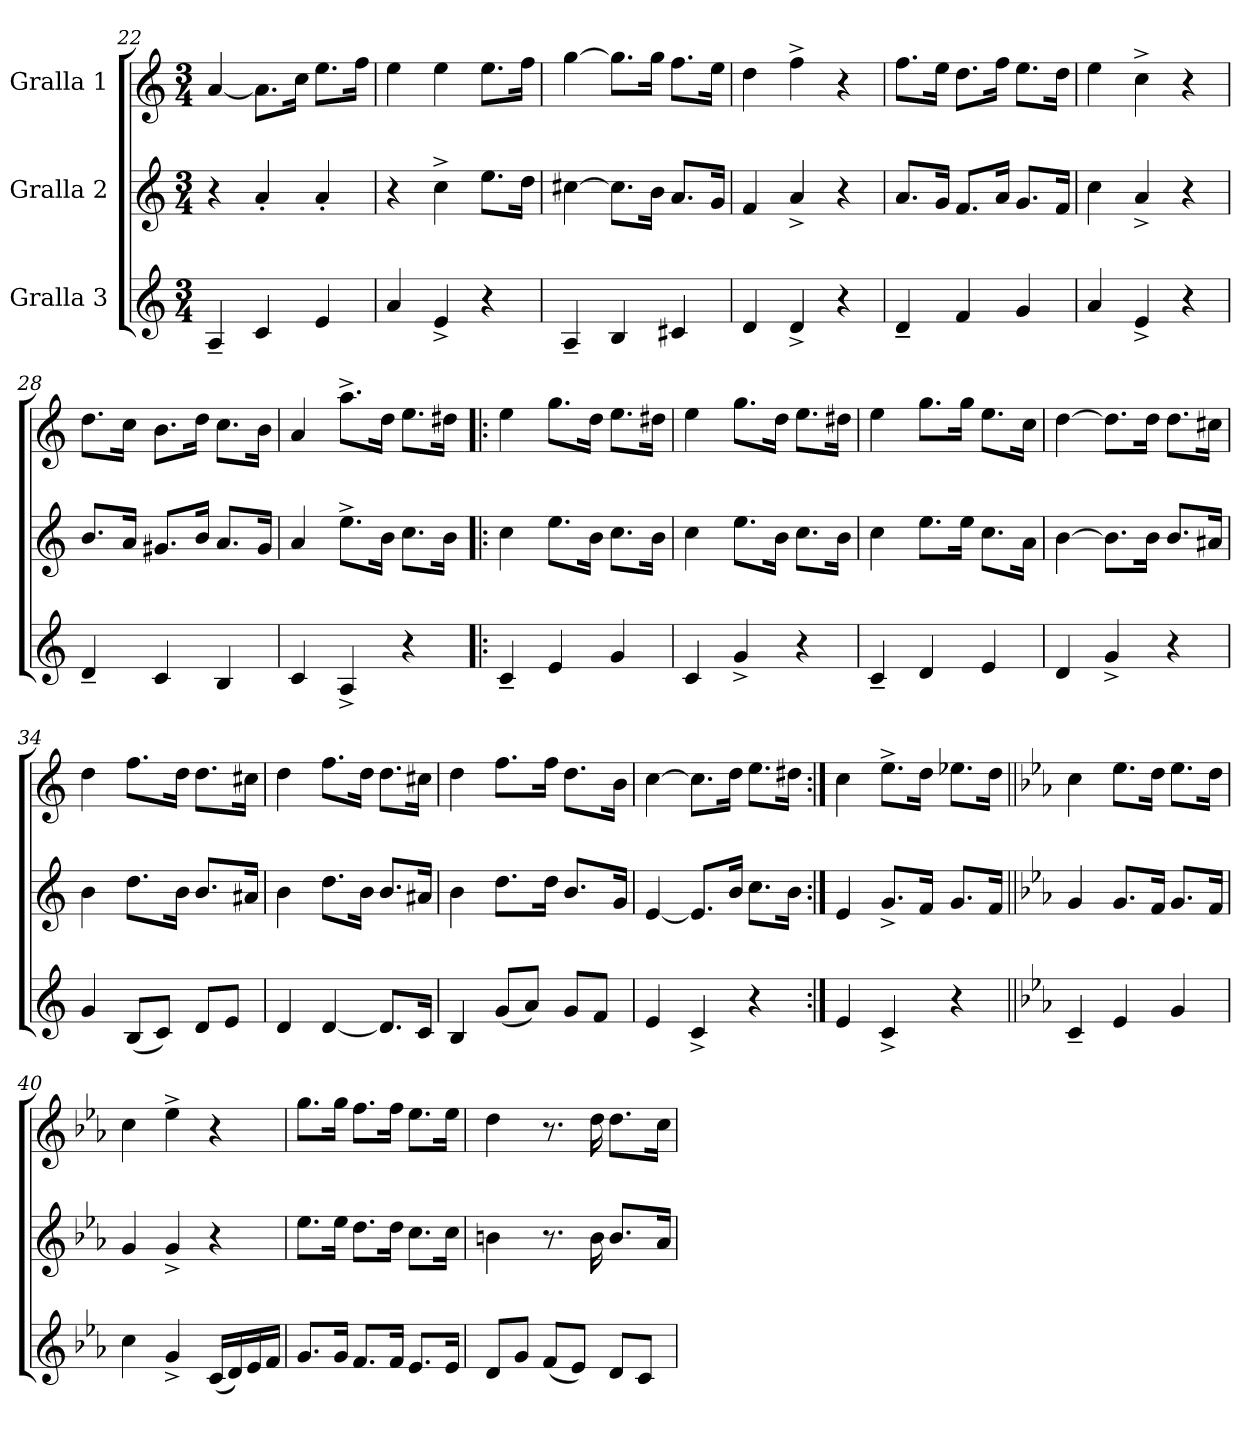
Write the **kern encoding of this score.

**kern	**kern	**kern
*part3	*part2	*part1
*staff3	*staff2	*staff1
*I"Gralla 3	*I"Gralla 2	*I"Gralla 1
*clefG2	*clefG2	*clefG2
*k[]	*k[]	*k[]
*M3/4	*M3/4	*M3/4
=22	=22	=22
4A~/	4r	[4a/
4c/	4a'/	8.a\L]
.	.	16cc\Jk
4e/	4a'/	8.ee\L
.	.	16ff\Jk
=23	=23	=23
4a/	4r	4ee\
4e^/	4cc^\	4ee\
4r	8.ee\L	8.ee\L
.	16dd\Jk	16ff\Jk
=24	=24	=24
4A~/	[4cc#X\	[4gg\
4B/	8.cc#\L]	8.gg\L]
.	16b\Jk	16gg\Jk
4c#X/	8.a/L	8.ff\L
.	16g/Jk	16ee\Jk
!!LO:LB:g=z
=25	=25	=25
4d/	4f/	4dd\
4d^/	4a^/	4ff^\
4r	4r	4r
=26	=26	=26
4d~/	8.a/L	8.ff\L
.	16g/Jk	16ee\Jk
4f/	8.f/L	8.dd\L
.	16a/Jk	16ff\Jk
4g/	8.g/L	8.ee\L
.	16f/Jk	16dd\Jk
=27	=27	=27
4a/	4cc\	4ee\
4e^/	4a^/	4cc^\
4r	4r	4r
=28	=28	=28
4d~/	8.b/L	8.dd\L
.	16a/Jk	16cc\Jk
4c/	8.g#X/L	8.b\L
.	16b/Jk	16dd\Jk
4B/	8.a/L	8.cc\L
.	16g#/Jk	16b\Jk
=29	=29	=29
4c/	4a/	4a/
4A^/	8.ee^\L	8.aa^\L
.	16b\Jk	16dd\Jk
4r	8.cc\L	8.ee\L
.	16b\Jk	16dd#X\Jk
=30!|:	=30!|:	=30!|:
4c~/	4cc\	4ee\
4e/	8.ee\L	8.gg\L
.	16b\Jk	16dd\Jk
4g/	8.cc\L	8.ee\L
.	16b\Jk	16dd#X\Jk
=31	=31	=31
4c/	4cc\	4ee\
4g^/	8.ee\L	8.gg\L
.	16b\Jk	16dd\Jk
4r	8.cc\L	8.ee\L
.	16b\Jk	16dd#X\Jk
=32	=32	=32
4c~/	4cc\	4ee\
4d/	8.ee\L	8.gg\L
.	16ee\Jk	16gg\Jk
4e/	8.cc\L	8.ee\L
.	16a\Jk	16cc\Jk
!!LO:PB:g=z
=33	=33	=33
4d/	[4b\	[4dd\
4g^/	8.b\L]	8.dd\L]
.	16b\Jk	16dd\Jk
4r	8.b/L	8.dd\L
.	16a#X/Jk	16cc#X\Jk
=34	=34	=34
4g/	4b\	4dd\
(<8B/L	8.dd\L	8.ff\L
8c/J)	.	.
.	16b\Jk	16dd\Jk
8d/L	8.b/L	8.dd\L
8e/J	.	.
.	16a#X/Jk	16cc#X\Jk
=35	=35	=35
4d/	4b\	4dd\
[4d/	8.dd\L	8.ff\L
.	16b\Jk	16dd\Jk
8.d/L]	8.b/L	8.dd\L
16c/Jk	16a#X/Jk	16cc#X\Jk
=36	=36	=36
4B/	4b\	4dd\
(<8g/L	8.dd\L	8.ff\L
8a/J)	.	.
.	16dd\Jk	16ff\Jk
8g/L	8.b/L	8.dd\L
8f/J	.	.
.	16g/Jk	16b\Jk
=37	=37	=37
4e/	[4e/	[4cc\
4c^/	8.e/L]	8.cc\L]
.	16b/Jk	16dd\Jk
4r	8.cc\L	8.ee\L
.	16b\Jk	16dd#X\Jk
=38:|!	=38:|!	=38:|!
4e/	4e/	4cc\
4c^/	8.g^/L	8.ee^\L
.	16f/Jk	16dd\Jk
4r	8.g/L	8.ee-X\L
.	16f/Jk	16dd\Jk
=39||	=39||	=39||
*k[b-e-a-]	*k[b-e-a-]	*k[b-e-a-]
*E-:	*E-:	*E-:
4c~/	4g/	4cc\
4e-/	8.g/L	8.ee-\L
.	16f/Jk	16dd\Jk
4g/	8.g/L	8.ee-\L
.	16f/Jk	16dd\Jk
!!LO:LB:g=z
=40	=40	=40
4cc\	4g/	4cc\
4g^/	4g^/	4ee-^\
(<16c/LL	4r	4r
16d/)	.	.
16e-/	.	.
16f/JJ	.	.
=41	=41	=41
8.g/L	8.ee-\L	8.gg\L
16g/Jk	16ee-\Jk	16gg\Jk
8.f/L	8.dd\L	8.ff\L
16f/Jk	16dd\Jk	16ff\Jk
8.e-/L	8.cc\L	8.ee-\L
16e-/Jk	16cc\Jk	16ee-\Jk
=42	=42	=42
8d/L	4bn\	4dd\
8g/J	.	.
(<8f/L	8.r	8.r
8e-/J)	.	.
.	16b\	16dd\
8d/L	8.b/L	8.dd\L
8c/J	.	.
.	16a-/Jk	16cc\Jk
=	=	=
*-	*-	*-
